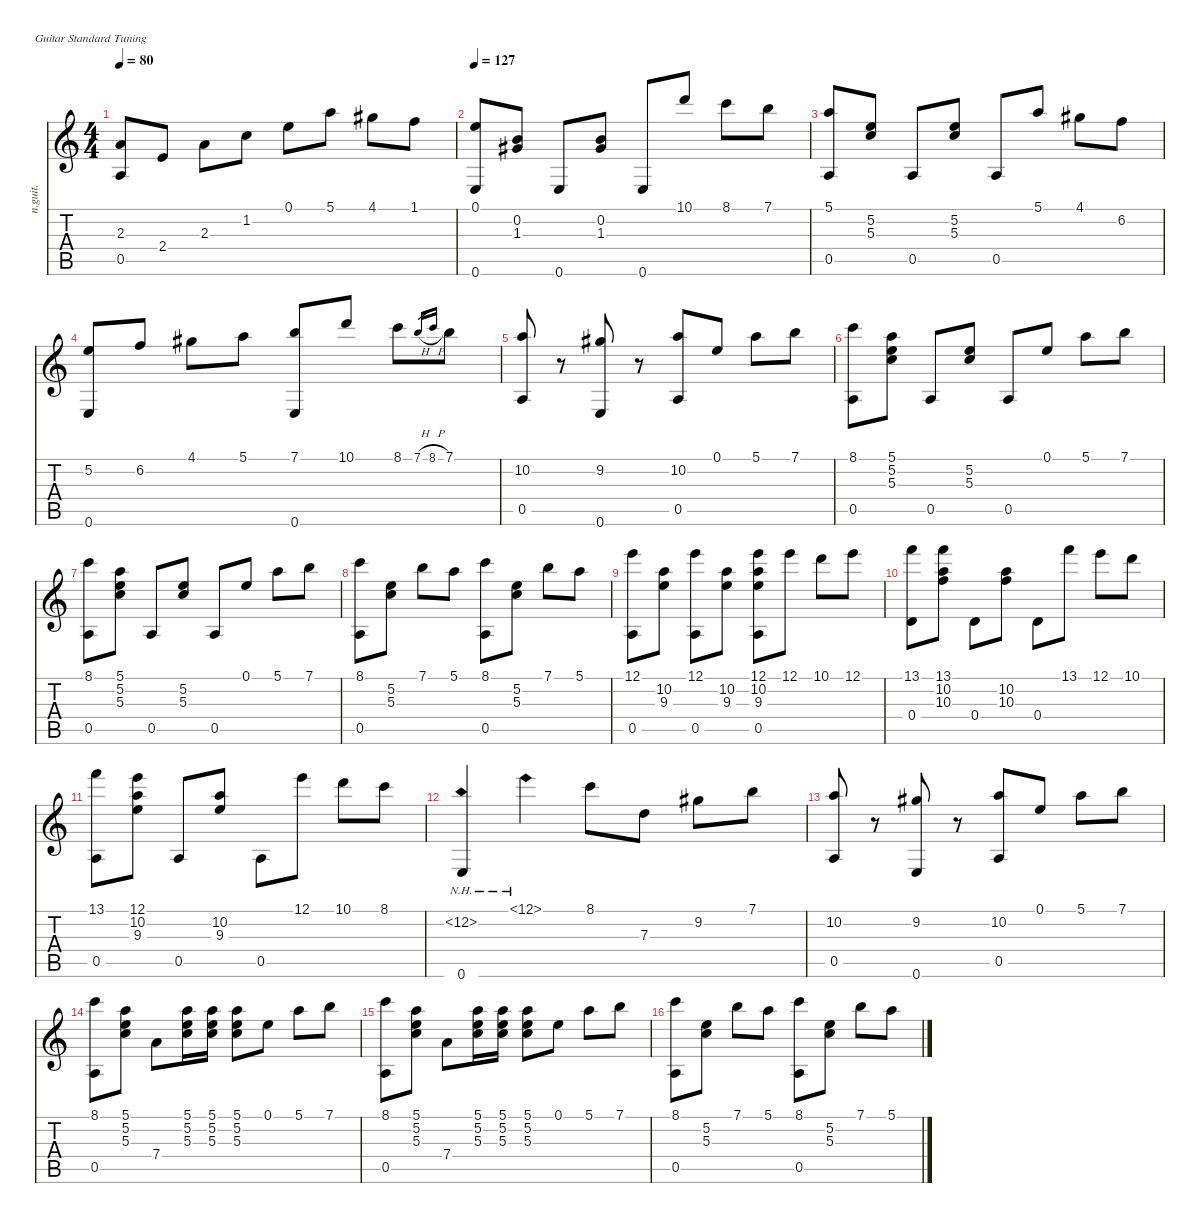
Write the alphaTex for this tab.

\defaultSystemsLayout 4
\hideDynamics
\bracketExtendMode nobrackets
\otherSystemsTrackNameOrientation horizontal
\track ("Nylon Guitar" "n.guit.") {instrument acousticguitarnylon}
\staff {score tabs}
\tuning (E4 B3 G3 D3 A2 E2)
\ts (4 4)
\tempo 80
\clef g2
\ks c
(2.3 0.5).8{dy mf beam Up} 2.4.8{beam Up} 2.3.8{beam Down} 1.2.8{beam Down} 0.1.8{beam Down} 5.1.8{beam Down} 4.1{acc #}.8{beam Down} 1.1.8{beam Down} |
\tempo 127
(0.1 0.6).8{beam Up} (0.2 1.3{acc #}).8{beam Up} 0.6.8{beam Up} (0.2 1.3{acc #}).8{beam Up} 0.6.8{beam Up} 10.1.8{beam Up} 8.1.8{beam Down} 7.1.8{beam Down} |
(5.1 0.5).8{beam Up} (5.2 5.3).8{beam Up} 0.5.8{beam Up} (5.2 5.3).8{beam Up} 0.5.8{beam Up} 5.1.8{beam Up} 4.1{acc #}.8{beam Down} 6.2.8{beam Down} |
(5.2 0.6).8{beam Up} 6.2.8{beam Up} 4.1{acc #}.8{beam Down} 5.1.8{beam Down} (7.1 0.6).8{beam Up} 10.1.8{beam Up} 8.1.8{beam Down} 7.1{h}.16{gr beam Up} 8.1{h}.16{gr beam Up} 7.1.8{beam Down} |
(10.2 0.5).8{beam Up} r.8{beam Up} (9.2{acc #} 0.6).8{beam Up} r.8{beam Up} (10.2 0.5).8{beam Up} 0.1.8{beam Up} 5.1.8{beam Down} 7.1.8{beam Down} |
(8.1 0.5).8{beam Down} (5.1 5.2 5.3).8{beam Down} 0.5.8{beam Up} (5.2 5.3).8{beam Up} 0.5.8{beam Up} 0.1.8{beam Up} 5.1.8{beam Down} 7.1.8{beam Down} |
(8.1 0.5).8{beam Down} (5.1 5.2 5.3).8{beam Down} 0.5.8{beam Up} (5.2 5.3).8{beam Up} 0.5.8{beam Up} 0.1.8{beam Up} 5.1.8{beam Down} 7.1.8{beam Down} |
(8.1 0.5).8{beam Down} (5.2 5.3).8{beam Down} 7.1.8{beam Down} 5.1.8{beam Down} (8.1 0.5).8{beam Down} (5.2 5.3).8{beam Down} 7.1.8{beam Down} 5.1.8{beam Down} |
(12.1 0.5).8{beam Down} (10.2 9.3).8{beam Down} (12.1 0.5).8{beam Down} (10.2 9.3).8{beam Down} (12.1 10.2 9.3 0.5).8{beam Down} 12.1.8{beam Down} 10.1.8{beam Down} 12.1.8{beam Down} |
(13.1 0.4).8{beam Down} (13.1 10.2 10.3).8{beam Down} 0.4.8{beam Down} (10.2 10.3).8{beam Down} 0.4.8{beam Down} 13.1.8{beam Down} 12.1.8{beam Down} 10.1.8{beam Down} |
(13.1 0.5).8{beam Down} (12.1 10.2 9.3).8{beam Down} 0.5.8{beam Up} (10.2 9.3).8{beam Up} 0.5.8{beam Down} 12.1.8{beam Down} 10.1.8{beam Down} 8.1.8{beam Down} |
(12.2{nh} 0.6).4{beam Up} 12.1{nh}.4{beam Down} 8.1.8{beam Down} 7.3.8{beam Down} 9.2{acc #}.8{beam Down} 7.1.8{beam Down} |
(10.2 0.5).8{beam Up} r.8{beam Up} (9.2{acc #} 0.6).8{beam Up} r.8{beam Up} (10.2 0.5).8{beam Up} 0.1.8{beam Up} 5.1.8{beam Down} 7.1.8{beam Down} |
(8.1 0.5).8{beam Down} (5.1 5.2 5.3).8{beam Down} 7.4.8{beam Down} (5.1 5.2 5.3).16{beam Down} (5.3 5.2 5.1).16{beam Down} (5.1 5.2 5.3).8{beam Down} 0.1.8{beam Down} 5.1.8{beam Down} 7.1.8{beam Down} |
(8.1 0.5).8{beam Down} (5.1 5.2 5.3).8{beam Down} 7.4.8{beam Down} (5.1 5.2 5.3).16{beam Down} (5.3 5.2 5.1).16{beam Down} (5.1 5.2 5.3).8{beam Down} 0.1.8{beam Down} 5.1.8{beam Down} 7.1.8{beam Down} |
(8.1 0.5).8{beam Down} (5.2 5.3).8{beam Down} 7.1.8{beam Down} 5.1.8{beam Down} (8.1 0.5).8{beam Down} (5.2 5.3).8{beam Down} 7.1.8{beam Down} 5.1.8{beam Down}
